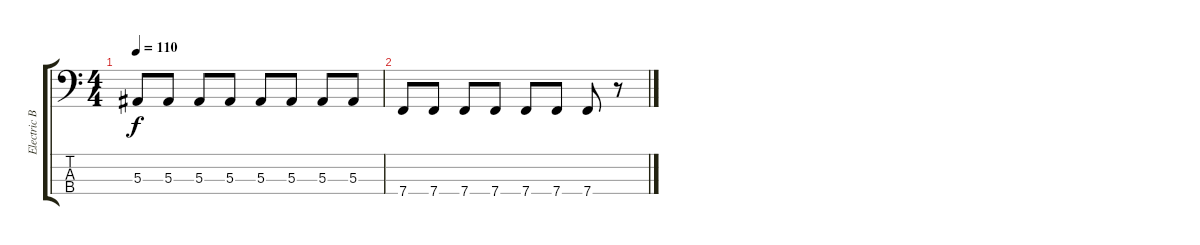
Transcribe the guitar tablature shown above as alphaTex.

\track ("Electric Bass" "Electric B") {instrument electricbassfinger}
\staff {score tabs}
\tuning (Eb2 Bb1 F1 Bb0) {hide}
\ts (4 4)
\tempo 110
\clef f4
\ks c
5.3.8{dy f} 5.3.8 5.3.8 5.3.8 5.3.8 5.3.8 5.3.8 5.3.8 |
7.4.8 7.4.8 7.4.8 7.4.8 7.4.8 7.4.8 7.4.8 r.8
